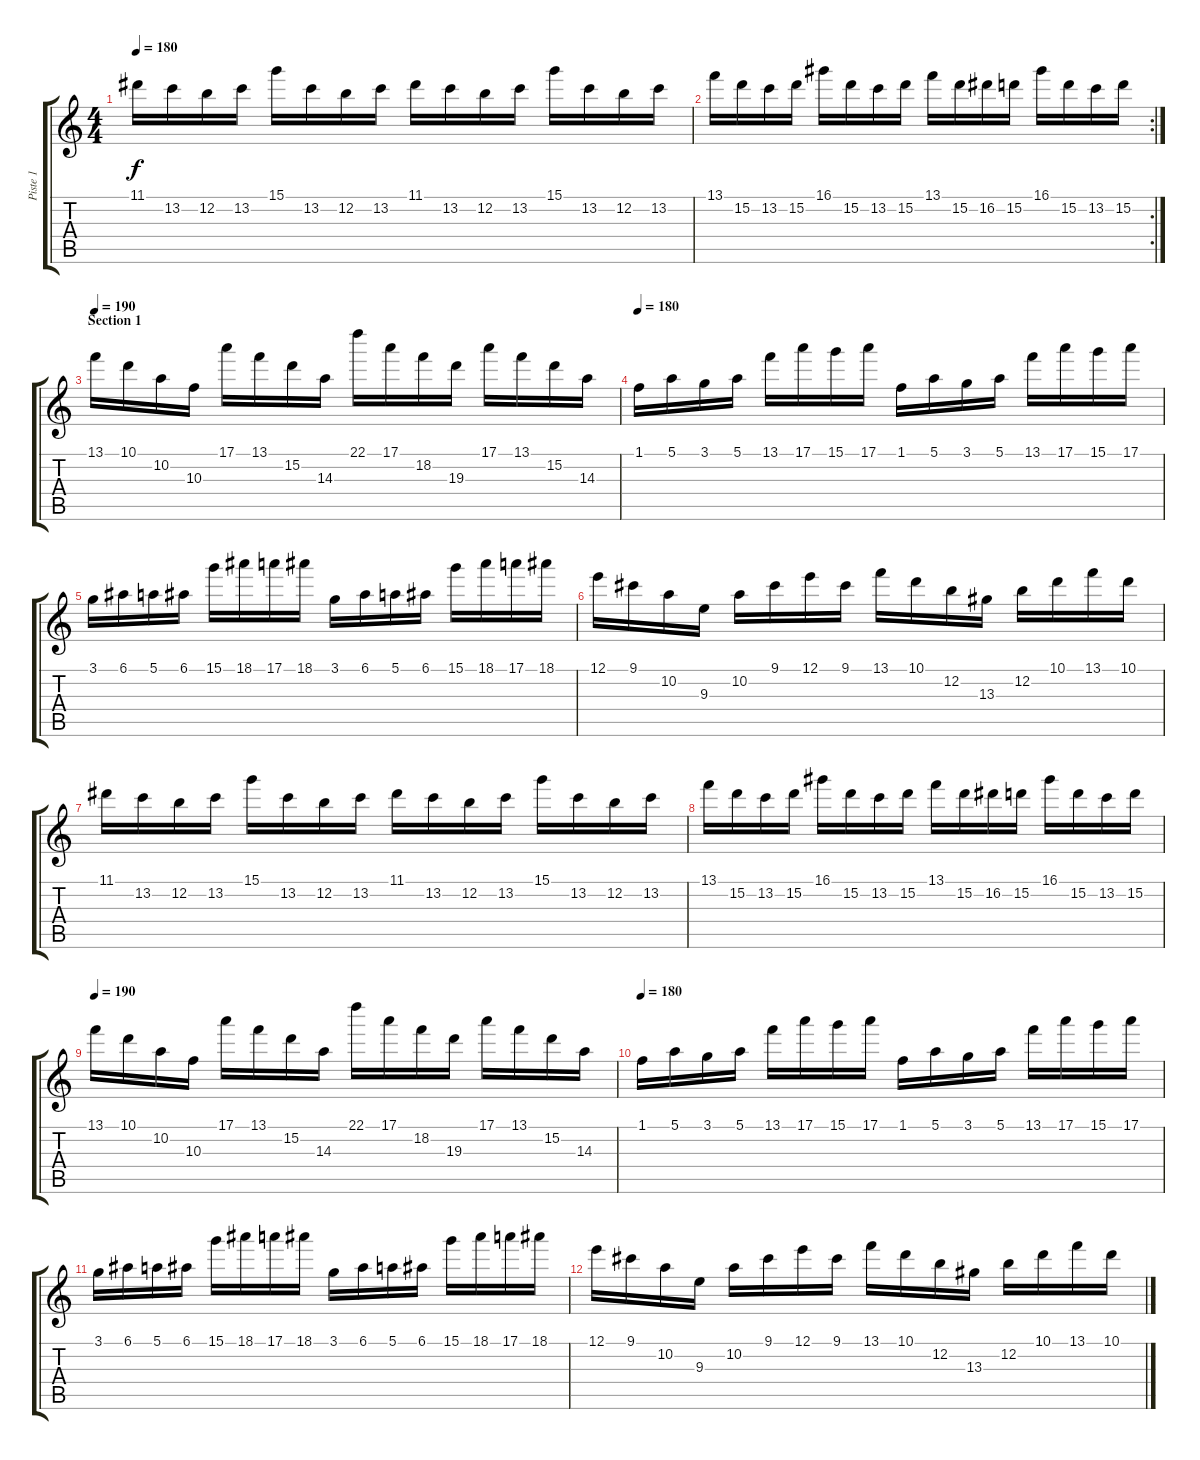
\track ("Piste 1" "Piste 1") {instrument acousticguitarnylon}
\staff {score tabs}
\tuning (E4 B3 G3 D3 A2 E2) {hide}
\ts (4 4)
\tempo 180
\clef g2
\ks c
11.1.16{dy f instrument acousticguitarnylon} 13.2.16 12.2.16 13.2.16 15.1.16 13.2.16 12.2.16 13.2.16 11.1.16 13.2.16 12.2.16 13.2.16 15.1.16 13.2.16 12.2.16 13.2.16 |
\rc 2
13.1.16 15.2.16 13.2.16 15.2.16 16.1.16 15.2.16 13.2.16 15.2.16 13.1.16 15.2.16 16.2.16 15.2.16 16.1.16 15.2.16 13.2.16 15.2.16 |
\section ("" "Section 1")
\tempo 190
13.1.16 10.1.16 10.2.16 10.3.16 17.1.16 13.1.16 15.2.16 14.3.16 22.1.16 17.1.16 18.2.16 19.3.16 17.1.16 13.1.16 15.2.16 14.3.16 |
\tempo 180
1.1.16 5.1.16 3.1.16 5.1.16 13.1.16 17.1.16 15.1.16 17.1.16 1.1.16 5.1.16 3.1.16 5.1.16 13.1.16 17.1.16 15.1.16 17.1.16 |
3.1.16 6.1.16 5.1.16 6.1.16 15.1.16 18.1.16 17.1.16 18.1.16 3.1.16 6.1.16 5.1.16 6.1.16 15.1.16 18.1.16 17.1.16 18.1.16 |
12.1.16 9.1.16 10.2.16 9.3.16 10.2.16 9.1.16 12.1.16 9.1.16 13.1.16 10.1.16 12.2.16 13.3.16 12.2.16 10.1.16 13.1.16 10.1.16 |
11.1.16 13.2.16 12.2.16 13.2.16 15.1.16 13.2.16 12.2.16 13.2.16 11.1.16 13.2.16 12.2.16 13.2.16 15.1.16 13.2.16 12.2.16 13.2.16 |
13.1.16 15.2.16 13.2.16 15.2.16 16.1.16 15.2.16 13.2.16 15.2.16 13.1.16 15.2.16 16.2.16 15.2.16 16.1.16 15.2.16 13.2.16 15.2.16 |
\tempo 190
13.1.16 10.1.16 10.2.16 10.3.16 17.1.16 13.1.16 15.2.16 14.3.16 22.1.16 17.1.16 18.2.16 19.3.16 17.1.16 13.1.16 15.2.16 14.3.16 |
\tempo 180
1.1.16 5.1.16 3.1.16 5.1.16 13.1.16 17.1.16 15.1.16 17.1.16 1.1.16 5.1.16 3.1.16 5.1.16 13.1.16 17.1.16 15.1.16 17.1.16 |
3.1.16 6.1.16 5.1.16 6.1.16 15.1.16 18.1.16 17.1.16 18.1.16 3.1.16 6.1.16 5.1.16 6.1.16 15.1.16 18.1.16 17.1.16 18.1.16 |
12.1.16 9.1.16 10.2.16 9.3.16 10.2.16 9.1.16 12.1.16 9.1.16 13.1.16 10.1.16 12.2.16 13.3.16 12.2.16 10.1.16 13.1.16 10.1.16
